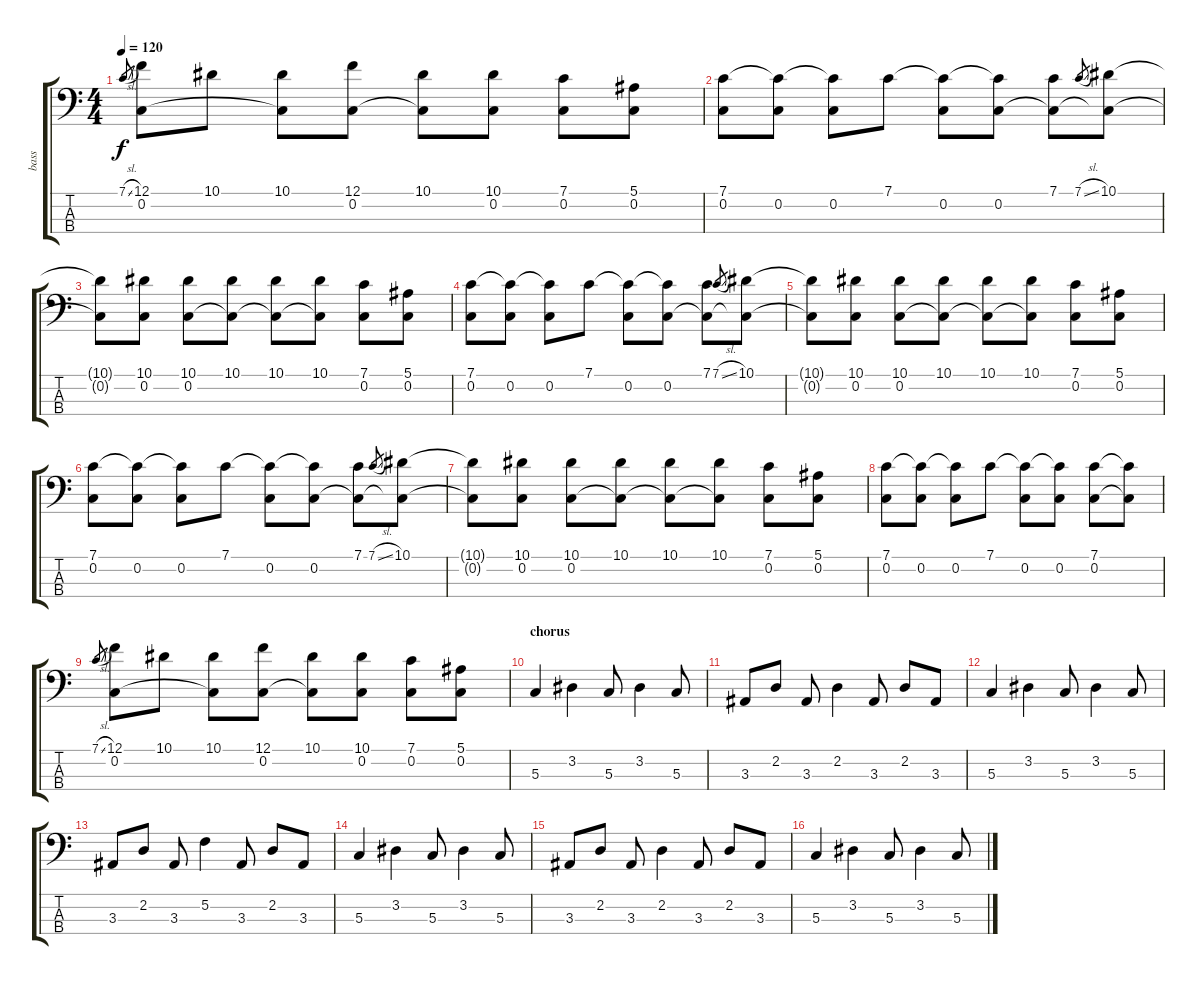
\track ("bass" "bass") {instrument electricbassfinger}
\staff {score tabs}
\tuning (F2 C2 G1 D1) {hide}
\ts (4 4)
\tempo 120
\clef f4
\ks c
7.1{sl}.8{gr dy f} (12.1 0.2).8 10.1.8 (10.1 0.2{t}).8 (12.1 0.2).8 (10.1 0.2{t}).8 (10.1 0.2).8 (7.1 0.2).8 (5.1 0.2).8 |
(7.1 0.2).8 (7.1{t} 0.2).8 (7.1{t} 0.2).8 7.1.8 (7.1{t} 0.2).8 (7.1{t} 0.2).8 (7.1 0.2{t}).8 7.1{sl}.8{gr} (10.1 0.2{t}).8 |
(10.1{t} 0.2{t}).8 (10.1 0.2).8 (10.1 0.2).8 (10.1 0.2{t}).8 (10.1 0.2{t}).8 (10.1 0.2{t}).8 (7.1 0.2).8 (5.1 0.2).8 |
(7.1 0.2).8 (7.1{t} 0.2).8 (7.1{t} 0.2).8 7.1.8 (7.1{t} 0.2).8 (7.1{t} 0.2).8 (7.1 0.2{t}).8 7.1{sl}.8{gr} (10.1 0.2{t}).8 |
(10.1{t} 0.2{t}).8 (10.1 0.2).8 (10.1 0.2).8 (10.1 0.2{t}).8 (10.1 0.2{t}).8 (10.1 0.2{t}).8 (7.1 0.2).8 (5.1 0.2).8 |
(7.1 0.2).8 (7.1{t} 0.2).8 (7.1{t} 0.2).8 7.1.8 (7.1{t} 0.2).8 (7.1{t} 0.2).8 (7.1 0.2{t}).8 7.1{sl}.8{gr} (10.1 0.2{t}).8 |
(10.1{t} 0.2{t}).8 (10.1 0.2).8 (10.1 0.2).8 (10.1 0.2{t}).8 (10.1 0.2{t}).8 (10.1 0.2{t}).8 (7.1 0.2).8 (5.1 0.2).8 |
(7.1 0.2).8 (7.1{t} 0.2).8 (7.1{t} 0.2).8 7.1.8 (7.1{t} 0.2).8 (7.1{t} 0.2).8 (7.1 0.2).8 (7.1{t} 0.2{t}).8 |
7.1{sl}.8{gr} (12.1 0.2).8 10.1.8 (10.1 0.2{t}).8 (12.1 0.2).8 (10.1 0.2{t}).8 (10.1 0.2).8 (7.1 0.2).8 (5.1 0.2).8 |
\section ("" "chorus")
5.3.4 3.2.4 5.3.8 3.2.4 5.3.8 |
3.3.8 2.2.8 3.3.8 2.2.4 3.3.8 2.2.8 3.3.8 |
5.3.4 3.2.4 5.3.8 3.2.4 5.3.8 |
3.3.8 2.2.8 3.3.8 5.2.4 3.3.8 2.2.8 3.3.8 |
5.3.4 3.2.4 5.3.8 3.2.4 5.3.8 |
3.3.8 2.2.8 3.3.8 2.2.4 3.3.8 2.2.8 3.3.8 |
5.3.4 3.2.4 5.3.8 3.2.4 5.3.8
